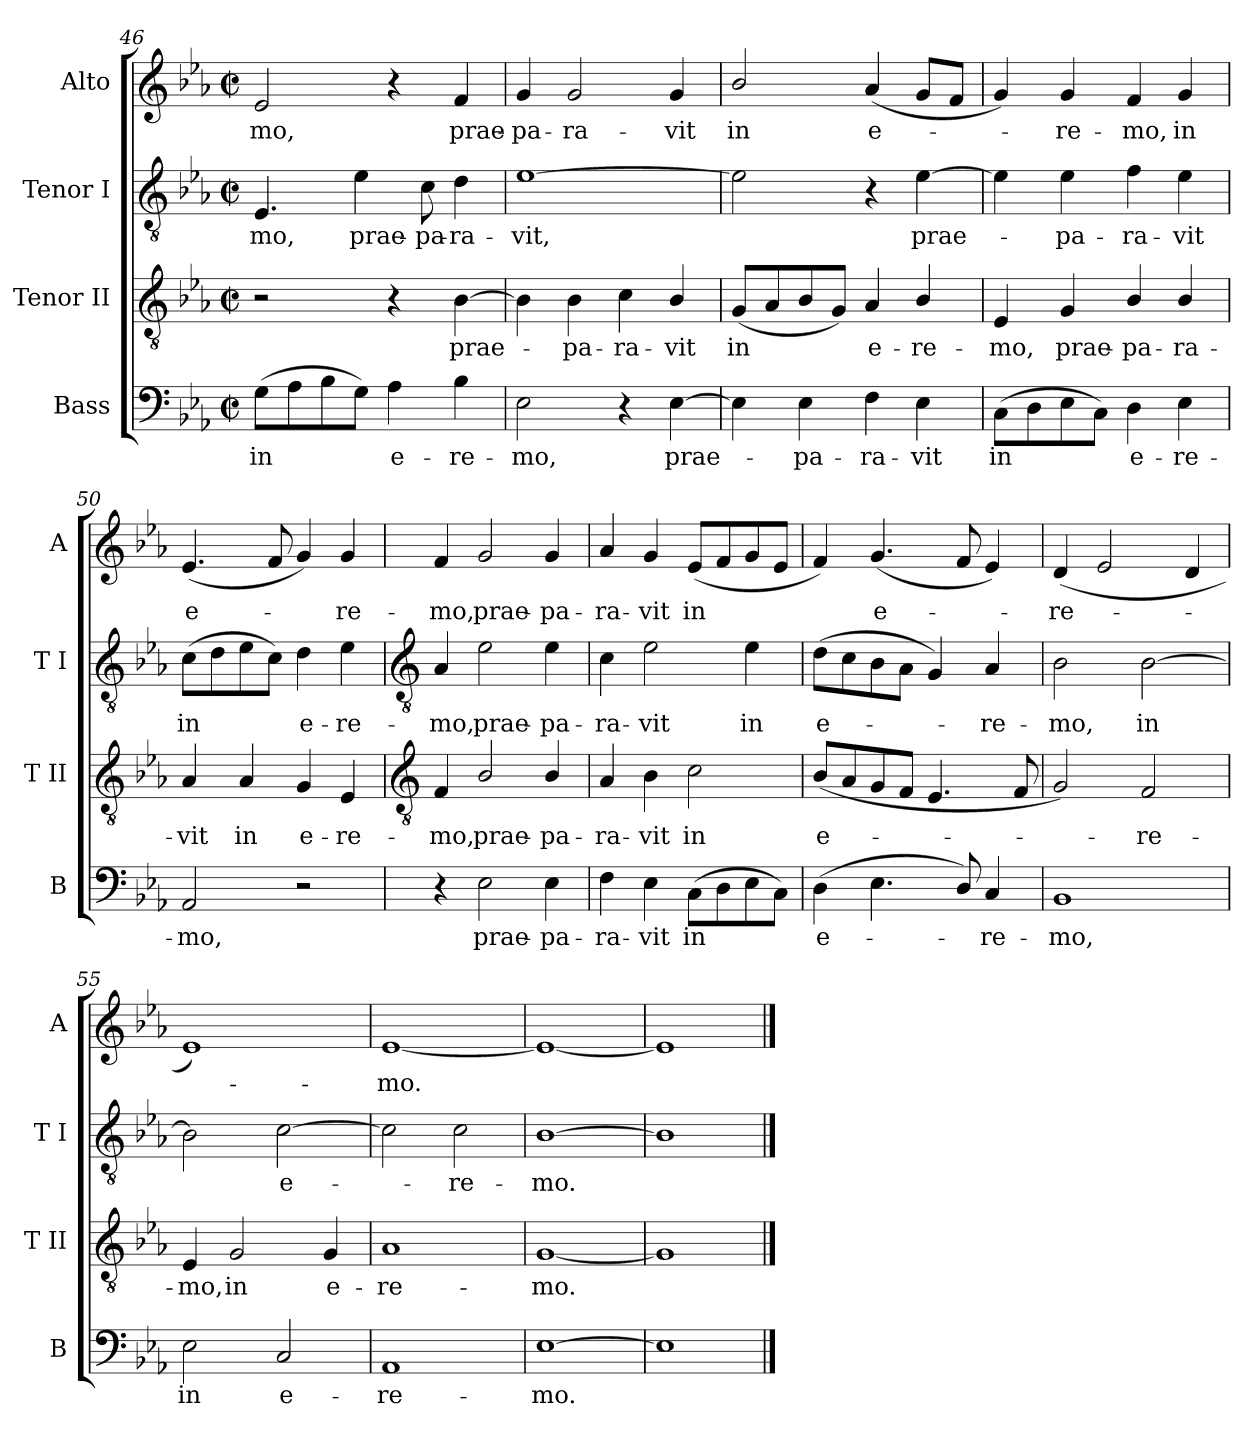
**kern	**text	**kern	**text	**kern	**text	**kern	**text
*part4	*part4	*part3	*part3	*part2	*part2	*part1	*part1
*staff4	*staff4	*staff3	*staff3	*staff2	*staff2	*staff1	*staff1
*I"Bass	*	*I"Tenor II	*	*I"Tenor I	*	*I"Alto	*
*I'B	*	*I'T II	*	*I'T I	*	*I'A	*
!!LO:LB:g=z
*clefF4	*	*clefGv2	*	*clefGv2	*	*clefG2	*
*k[b-e-a-]	*	*k[b-e-a-]	*	*k[b-e-a-]	*	*k[b-e-a-]	*
*E-:	*	*E-:	*	*E-:	*	*E-:	*
*M2/2	*	*M2/2	*	*M2/2	*	*M2/2	*
*met(c|)	*	*met(c|)	*	*met(c|)	*	*met(c|)	*
=46	=46	=46	=46	=46	=46	=46	=46
!	!LO:LY:b	!	!	!	!LO:LY:b	!	!LO:LY:b
(>8GL	in	2r	.	4.E-	-mo,	2e-	-mo,
8A-	.	.	.	.	.	.	.
8B-	.	.	.	.	.	.	.
!	!	!	!	!	!LO:LY:b	!	!
8GJ)	.	.	.	4e-	prae-	.	.
!	!LO:LY:b	!	!	!	!	!	!
4A-	e-	4r	.	.	.	4r	.
!	!	!	!	!	!LO:LY:b	!	!
.	.	.	.	8c	-pa-	.	.
!	!LO:LY:b	!	!LO:LY:b	!	!LO:LY:b	!	!LO:LY:b
4B-	-re-	[4B-	prae-	4d	-ra-	4f	prae-
=47	=47	=47	=47	=47	=47	=47	=47
!	!LO:LY:b	!	!	!	!LO:LY:b	!	!LO:LY:b
2E-	-mo,	4B-]	.	[1e-	-vit,	4g	-pa-
!	!	!	!LO:LY:b	!	!	!	!LO:LY:b
.	.	4B-	pa-	.	.	2g	-ra-
!	!	!	!LO:LY:b	!	!	!	!
4r	.	4c	-ra-	.	.	.	.
!	!LO:LY:b	!	!LO:LY:b	!	!	!	!LO:LY:b
[4E-	prae-	4B-/	-vit	.	.	4g	-vit
=48	=48	=48	=48	=48	=48	=48	=48
!	!	!	!LO:LY:b	!	!	!	!LO:LY:b
4E-]	.	(<8GL	in	2e-]	.	2b-/	in
.	.	8A-	.	.	.	.	.
!	!LO:LY:b	!	!	!	!	!	!
4E-	pa-	8B-	.	.	.	.	.
.	.	8GJ)	.	.	.	.	.
!	!LO:LY:b	!	!LO:LY:b	!	!	!	!LO:LY:b
4F	-ra-	4A-	e-	4r	.	(<4a-	e-
!	!LO:LY:b	!	!LO:LY:b	!	!LO:LY:b	!	!
4E-	-vit	4B-/	-re-	[4e-	prae-	8gL	.
.	.	.	.	.	.	8fJ	.
=49	=49	=49	=49	=49	=49	=49	=49
!	!LO:LY:b	!	!LO:LY:b	!	!	!	!
(>8CL	in	4E-	-mo,	4e-]	.	4g)	.
8D	.	.	.	.	.	.	.
!	!	!	!LO:LY:b	!	!LO:LY:b	!	!LO:LY:b
8E-	.	4G	prae-	4e-	pa-	4g	re-
8CJ)	.	.	.	.	.	.	.
!	!LO:LY:b	!	!LO:LY:b	!	!LO:LY:b	!	!LO:LY:b
4D	e-	4B-/	-pa-	4f	-ra-	4f	-mo,
!	!LO:LY:b	!	!LO:LY:b	!	!LO:LY:b	!	!LO:LY:b
4E-	-re-	4B-/	-ra-	4e-	-vit	4g	in
=50	=50	=50	=50	=50	=50	=50	=50
!	!LO:LY:b	!	!LO:LY:b	!	!LO:LY:b	!	!LO:LY:b
2AA-	-mo,	4A-	-vit	(>8cL	in	(<4.e-	e-
.	.	.	.	8d	.	.	.
!	!	!	!LO:LY:b	!	!	!	!
.	.	4A-	in	8e-	.	.	.
.	.	.	.	8cJ)	.	8f	.
!	!	!	!LO:LY:b	!	!LO:LY:b	!	!
2r	.	4G	e-	4d	e-	4g)	.
!	!	!	!LO:LY:b	!	!LO:LY:b	!	!LO:LY:b
.	.	4E-	-re-	4e-	-re-	4g	re-
!!LO:LB:g=z
=51	=51	=51	=51	=51	=51	=51	=51
*	*	*clefGv2	*	*clefGv2	*	*	*
!	!	!	!LO:LY:b	!	!LO:LY:b	!	!LO:LY:b
4r	.	4F	-mo,	4A-	-mo,	4f	-mo,
!	!LO:LY:b	!	!LO:LY:b	!	!LO:LY:b	!	!LO:LY:b
2E-	prae-	2B-/	prae-	2e-	prae-	2g	prae-
!	!LO:LY:b	!	!LO:LY:b	!	!LO:LY:b	!	!LO:LY:b
4E-	-pa-	4B-/	-pa-	4e-	-pa-	4g	-pa-
=52	=52	=52	=52	=52	=52	=52	=52
!	!LO:LY:b	!	!LO:LY:b	!	!LO:LY:b	!	!LO:LY:b
4F	-ra-	4A-	-ra-	4c	-ra-	4a-	-ra-
!	!LO:LY:b	!	!LO:LY:b	!	!LO:LY:b	!	!LO:LY:b
4E-	-vit	4B-	-vit	2e-	-vit	4g	-vit
!	!LO:LY:b	!	!LO:LY:b	!	!	!	!LO:LY:b
(>8CL	in	2c	in	.	.	(<8e-L	in
8D	.	.	.	.	.	8f	.
!	!	!	!	!	!LO:LY:b	!	!
8E-	.	.	.	4e-	in	8g	.
8CJ)	.	.	.	.	.	8e-J	.
=53	=53	=53	=53	=53	=53	=53	=53
!	!LO:LY:b	!	!LO:LY:b	!	!LO:LY:b	!	!
(>4D	e-	(<8B-L	e-	(>8dL	e-	4f)	.
.	.	8A-	.	8c	.	.	.
!	!	!	!	!	!	!	!LO:LY:b
4.E-	.	8G	.	8B-	.	(<4.g	e-
.	.	8FJ	.	8A-J	.	.	.
.	.	4.E-	.	4G)	.	.	.
8D/)	.	.	.	.	.	8f	.
!	!LO:LY:b	!	!	!	!LO:LY:b	!	!
4C	re-	.	.	4A-	re-	4e-)	.
.	.	8F	.	.	.	.	.
=54	=54	=54	=54	=54	=54	=54	=54
!	!LO:LY:b	!	!	!	!LO:LY:b	!	!LO:LY:b
1BB-	-mo,	2G)	.	2B-	-mo,	(<4d	re-
.	.	.	.	.	.	2e-	.
!	!	!	!LO:LY:b	!	!LO:LY:b	!	!
.	.	2F	re-	[2B-	in	.	.
.	.	.	.	.	.	4d	.
=55	=55	=55	=55	=55	=55	=55	=55
!	!LO:LY:b	!	!LO:LY:b	!	!	!	!
2E-	in	4E-	-mo,	2B-]	.	1e-)	.
!	!	!	!LO:LY:b	!	!	!	!
.	.	2G	in	.	.	.	.
!	!LO:LY:b	!	!	!	!LO:LY:b	!	!
2C	e-	.	.	[2c	e-	.	.
!	!	!	!LO:LY:b	!	!	!	!
.	.	4G	e-	.	.	.	.
=56	=56	=56	=56	=56	=56	=56	=56
!	!LO:LY:b	!	!LO:LY:b	!	!	!	!LO:LY:b
1AA-	-re-	1A-	-re-	2c]	.	[1e-	mo.
!	!	!	!	!	!LO:LY:b	!	!
.	.	.	.	2c	re-	.	.
=57	=57	=57	=57	=57	=57	=57	=57
!	!LO:LY:b	!	!LO:LY:b	!	!LO:LY:b	!	!
[1E-	-mo.	[1G	-mo.	[1B-	-mo.	1e-_	.
=58	=58	=58	=58	=58	=58	=58	=58
1E-]	.	1G]	.	1B-]	.	1e-]	.
==	==	==	==	==	==	==	==
*-	*-	*-	*-	*-	*-	*-	*-
